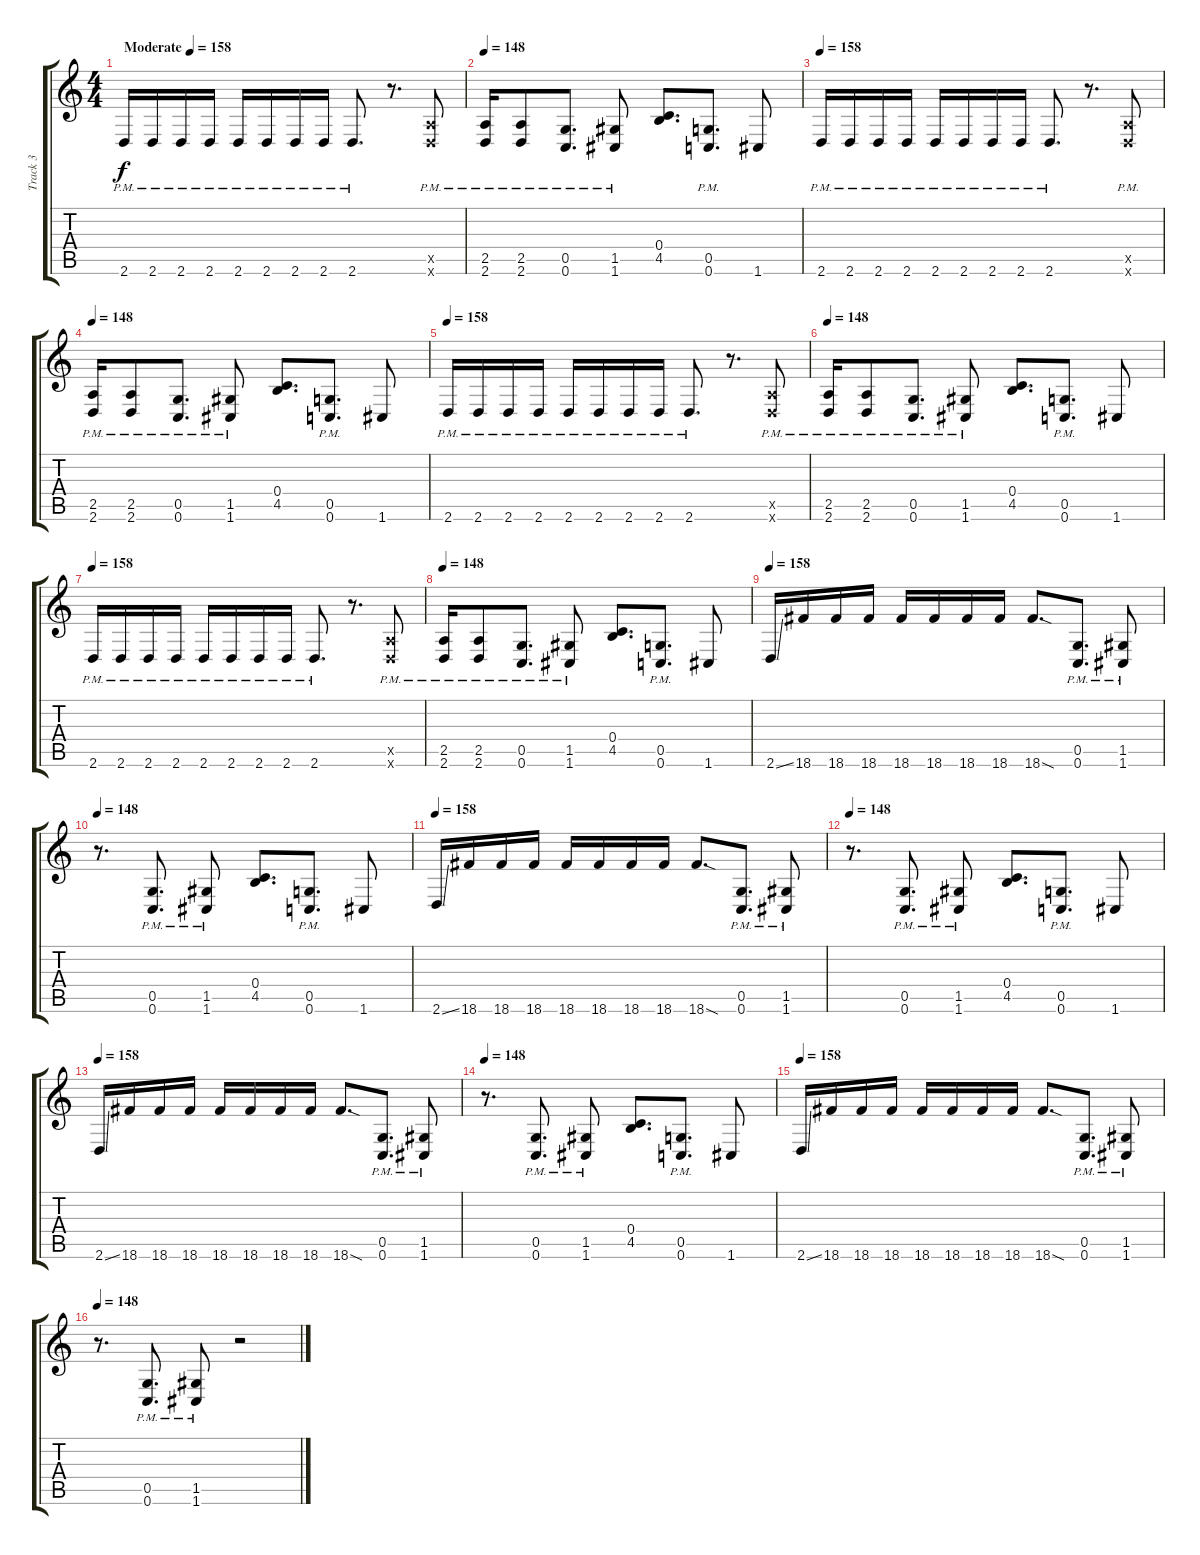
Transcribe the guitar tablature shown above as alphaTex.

\track ("Track 3" "Track 3") {instrument distortionguitar}
\staff {score tabs}
\tuning (D4 A3 F3 C3 G2 C2) {hide}
\ts (4 4)
\tempo (158 "Moderate")
\clef g2
\ks c
2.6{pm}.16{dy f instrument distortionguitar} 2.6{pm}.16 2.6{pm}.16 2.6{pm}.16 2.6{pm}.16 2.6{pm}.16 2.6{pm}.16 2.6{pm}.16 2.6{pm}.8{d} r.8{d} (2.5{pm x} 2.6{pm x}).8 |
\tempo 148
(2.5{pm} 2.6{pm}).16 (2.5{pm} 2.6{pm}).8 (0.5{pm} 0.6{pm}).8{d} (1.5{pm} 1.6{pm}).8 (0.4 4.5).8{d} (0.5{pm} 0.6{pm}).8{d} 1.6.8 |
\tempo 158
2.6{pm}.16 2.6{pm}.16 2.6{pm}.16 2.6{pm}.16 2.6{pm}.16 2.6{pm}.16 2.6{pm}.16 2.6{pm}.16 2.6{pm}.8{d} r.8{d} (2.5{pm x} 2.6{pm x}).8 |
\tempo 148
(2.5{pm} 2.6{pm}).16 (2.5{pm} 2.6{pm}).8 (0.5{pm} 0.6{pm}).8{d} (1.5{pm} 1.6{pm}).8 (0.4 4.5).8{d} (0.5{pm} 0.6{pm}).8{d} 1.6.8 |
\tempo 158
2.6{pm}.16 2.6{pm}.16 2.6{pm}.16 2.6{pm}.16 2.6{pm}.16 2.6{pm}.16 2.6{pm}.16 2.6{pm}.16 2.6{pm}.8{d} r.8{d} (2.5{pm x} 2.6{pm x}).8 |
\tempo 148
(2.5{pm} 2.6{pm}).16 (2.5{pm} 2.6{pm}).8 (0.5{pm} 0.6{pm}).8{d} (1.5{pm} 1.6{pm}).8 (0.4 4.5).8{d} (0.5{pm} 0.6{pm}).8{d} 1.6.8 |
\tempo 158
2.6{pm}.16 2.6{pm}.16 2.6{pm}.16 2.6{pm}.16 2.6{pm}.16 2.6{pm}.16 2.6{pm}.16 2.6{pm}.16 2.6{pm}.8{d} r.8{d} (2.5{pm x} 2.6{pm x}).8 |
\tempo 148
(2.5{pm} 2.6{pm}).16 (2.5{pm} 2.6{pm}).8 (0.5{pm} 0.6{pm}).8{d} (1.5{pm} 1.6{pm}).8 (0.4 4.5).8{d} (0.5{pm} 0.6{pm}).8{d} 1.6.8 |
\tempo 158
2.6{ss}.16 18.6.16 18.6.16 18.6.16 18.6.16 18.6.16 18.6.16 18.6.16 18.6{sod}.8{d} (0.5{pm} 0.6{pm}).8{d} (1.5{pm} 1.6{pm}).8 |
\tempo 148
r.8{d} (0.5{pm} 0.6{pm}).8{d} (1.5{pm} 1.6{pm}).8 (0.4 4.5).8{d} (0.5{pm} 0.6{pm}).8{d} 1.6.8 |
\tempo 158
2.6{ss}.16 18.6.16 18.6.16 18.6.16 18.6.16 18.6.16 18.6.16 18.6.16 18.6{sod}.8{d} (0.5{pm} 0.6{pm}).8{d} (1.5{pm} 1.6{pm}).8 |
\tempo 148
r.8{d} (0.5{pm} 0.6{pm}).8{d} (1.5{pm} 1.6{pm}).8 (0.4 4.5).8{d} (0.5{pm} 0.6{pm}).8{d} 1.6.8 |
\tempo 158
2.6{ss}.16 18.6.16 18.6.16 18.6.16 18.6.16 18.6.16 18.6.16 18.6.16 18.6{sod}.8{d} (0.5{pm} 0.6{pm}).8{d} (1.5{pm} 1.6{pm}).8 |
\tempo 148
r.8{d} (0.5{pm} 0.6{pm}).8{d} (1.5{pm} 1.6{pm}).8 (0.4 4.5).8{d} (0.5{pm} 0.6{pm}).8{d} 1.6.8 |
\tempo 158
2.6{ss}.16 18.6.16 18.6.16 18.6.16 18.6.16 18.6.16 18.6.16 18.6.16 18.6{sod}.8{d} (0.5{pm} 0.6{pm}).8{d} (1.5{pm} 1.6{pm}).8 |
\tempo 148
r.8{d} (0.5{pm} 0.6{pm}).8{d} (1.5{pm} 1.6{pm}).8 r.2
